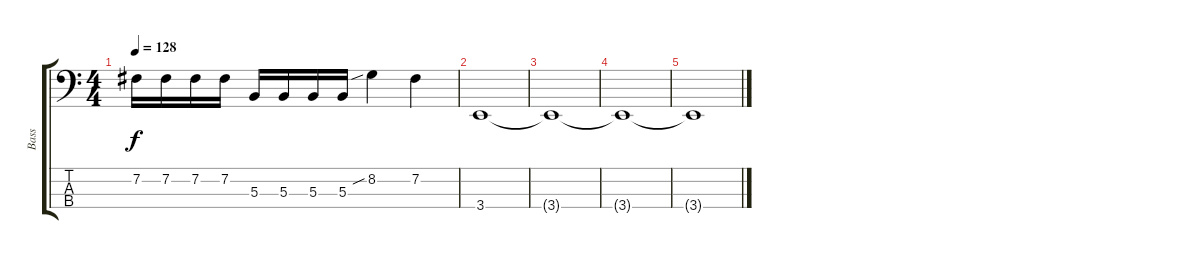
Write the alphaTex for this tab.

\track ("Bass" "Bass") {instrument electricbasspick}
\staff {score tabs}
\tuning (E2 B1 Gb1 Db1) {hide}
\ts (4 4)
\tempo 128
\clef f4
\ks c
7.2.16{dy f} 7.2.16 7.2.16 7.2.16 5.3.16 5.3.16 5.3.16 5.3.16 8.2{sib}.4 7.2.4 |
3.4.1 |
3.4{t}.1 |
3.4{t}.1 |
3.4{t}.1
